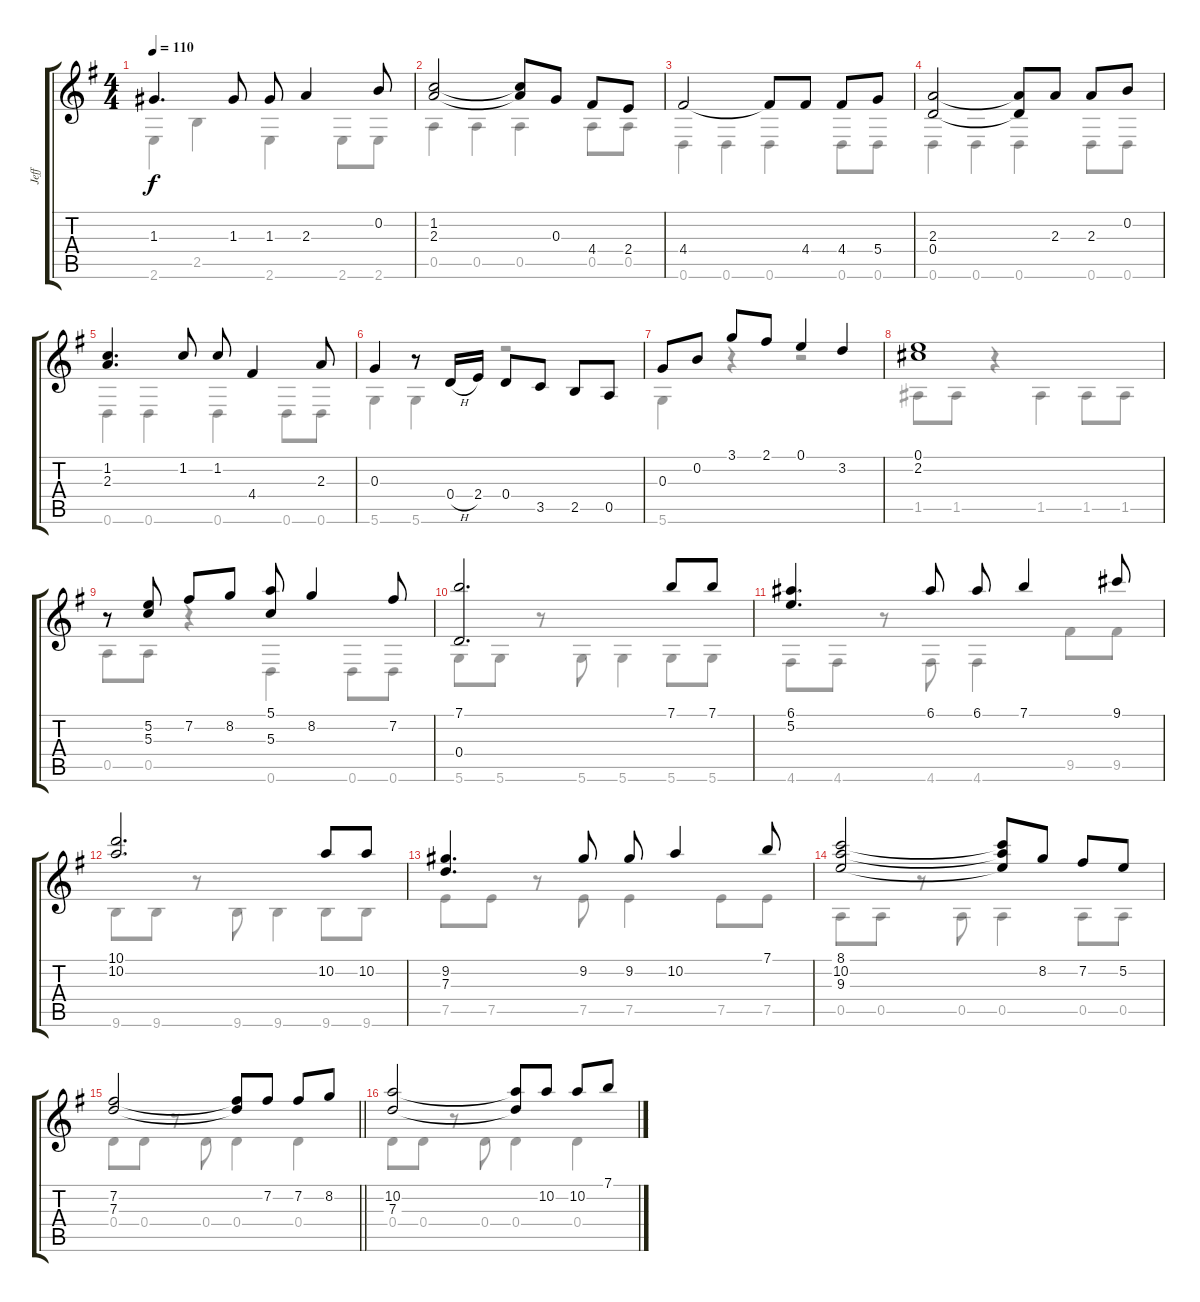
\track ("Jeff" "Jeff") {instrument acousticguitarnylon}
\staff {score tabs}
\tuning (E4 B3 G3 D3 A2 D2) {hide}
\voice
\ts (4 4)
\tempo 110
\clef g2
\ks g
1.3.4{d dy f} 1.3.8 1.3.8 2.3.4 0.2.8 |
(1.2 2.3).2 (1.2{t} 2.3{t}).8 0.3.8 4.4.8 2.4.8 |
4.4.2 4.4{t}.8 4.4.8 4.4.8 5.4.8 |
(2.3 0.4).2 (2.3{t} 0.4{t}).8 2.3.8 2.3.8 0.2.8 |
(1.2 2.3).4{d} 1.2.8 1.2.8 4.4.4 2.3.8 |
0.3.4 r.8 0.4{h}.16 2.4.16 0.4.8 3.5.8 2.5.8 0.5.8 |
0.3.8 0.2.8 3.1.8 2.1.8 0.1.4 3.2.4 |
(0.1 2.2).1 |
r.8 (5.2 5.3).8 7.2.8 8.2.8 (5.1 5.3).8 8.2.4 7.2.8 |
(7.1 0.4).2{d} 7.1.8 7.1.8 |
(6.1 5.2).4{d} 6.1.8 6.1.8 7.1.4 9.1.8 |
(10.1 10.2).2{d} 10.2.8 10.2.8 |
(9.2 7.3).4{d} 9.2.8 9.2.8 10.2.4 7.1.8 |
(8.1 10.2 9.3).2 (8.1{t} 10.2{t} 9.3{t}).8 8.2.8 7.2.8 5.2.8 |
\barLineRight lightlight
(7.2 7.3).2 (7.2{t} 7.3{t}).8 7.2.8 7.2.8 8.2.8 |
\section ("" "")
(10.2 7.3).2 (10.2{t} 7.3{t}).8 10.2.8 10.2.8 7.1.8
\voice
\clef g2
\ottava regular
\simile none
\ks g
2.6.4{dy f} 2.5.4 2.6.4 2.6.8 2.6.8 |
0.5.4 0.5.4 0.5.4 0.5.8 0.5.8 |
0.6.4 0.6.4 0.6.4 0.6.8 0.6.8 |
0.6.4 0.6.4 0.6.4 0.6.8 0.6.8 |
0.6.4 0.6.4 0.6.4 0.6.8 0.6.8 |
5.6.4 5.6.4 r.2 |
5.6.4 r.4 r.2 |
1.5.8 1.5.8 r.4 1.5.4 1.5.8 1.5.8 |
0.5.8 0.5.8 r.4 0.6.4 0.6.8 0.6.8 |
5.6.8 5.6.8 r.8 5.6.8 5.6.4 5.6.8 5.6.8 |
4.6.8 4.6.8 r.8 4.6.8 4.6.4 9.5.8 9.5.8 |
9.6.8 9.6.8 r.8 9.6.8 9.6.4 9.6.8 9.6.8 |
7.5.8 7.5.8 r.8 7.5.8 7.5.4 7.5.8 7.5.8 |
0.5.8 0.5.8 r.8 0.5.8 0.5.4 0.5.8 0.5.8 |
\barLineRight lightlight
0.4.8 0.4.8 r.8 0.4.8 0.4.4 0.4.4 |
0.4.8 0.4.8 r.8 0.4.8 0.4.4 0.4.4
